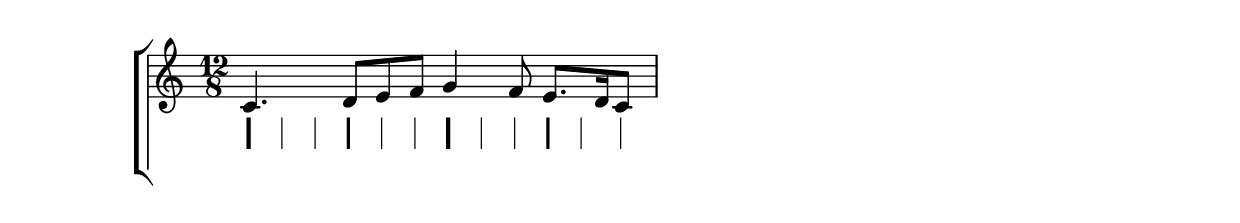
%% Do not edit this file; it is auto-generated from LSR http://lsr.dsi.unimi.it
%% This file is in the public domain.
\version "2.11.46"

\header {
  lsrtags = "editorial-annotations"

  texidoc = "
Regular vertical lines can be drawn between staves to show notes
synchronization; however, in case of monophonic music, you may want to
make the second stave invisible, and make the lines shorter like in
this snippet.

"
  doctitle = "Grid lines: emphasizing rhythms and notes synchronization"
} % begin verbatim
%% sets of grid
\layout {
 \context {
   \Staff
   \consists "Grid_point_engraver"
   gridInterval = #(ly:make-moment 1 8)
%% lines length
   \override GridPoint #'Y-extent = #'(6 . 0)
 }
 \context {
   \StaffGroup
   \remove "System_start_delimiter_engraver"
 }
}

\layout {
 ragged-right = ##t
}
\new Score
\with {
 \consists "Grid_line_span_engraver"
%% centers grid lines  horizontally below noteheads
 \override NoteColumn #'X-offset = #-0.5
}

\new ChoirStaff <<
 \new Staff
 {
   \time 12/8
   \stemUp
   \relative {
   c'4. d8 e8 f g4 f8 e8.[ d16 c8] }
 }
 \new Staff
 {
%% making sure the lines will be placed outside the Staff
   \override Score.GridLine #'extra-offset = #'( 0.0 . -4.0 )

%% hides staff and notes so that only the grid lines are visible
   \override NoteHead #'transparent = ##t
   \override NoteHead #'no-ledgers = ##t
   \override Stem #'transparent = ##t
   \override Beam #'transparent = ##t
   \override Staff.BarLine #'transparent = ##t
   \override Staff.StaffSymbol #'line-count = #0
   \override Staff.TimeSignature #'transparent = ##t
   \override Staff.Clef #'transparent = ##t

% you have to put 'dummy' notes here to force regular grid spacing...
 \once  \override Score.GridLine #'thickness = #4.0
 c8   c8   c8
 \once  \override Score.GridLine #'thickness = #3.0
 c8   c8   c8
 \once  \override Score.GridLine #'thickness = #4.0
 c8   c8   c8
 \once  \override Score.GridLine #'thickness = #3.0
 c8   c8   c8
 }
>>
